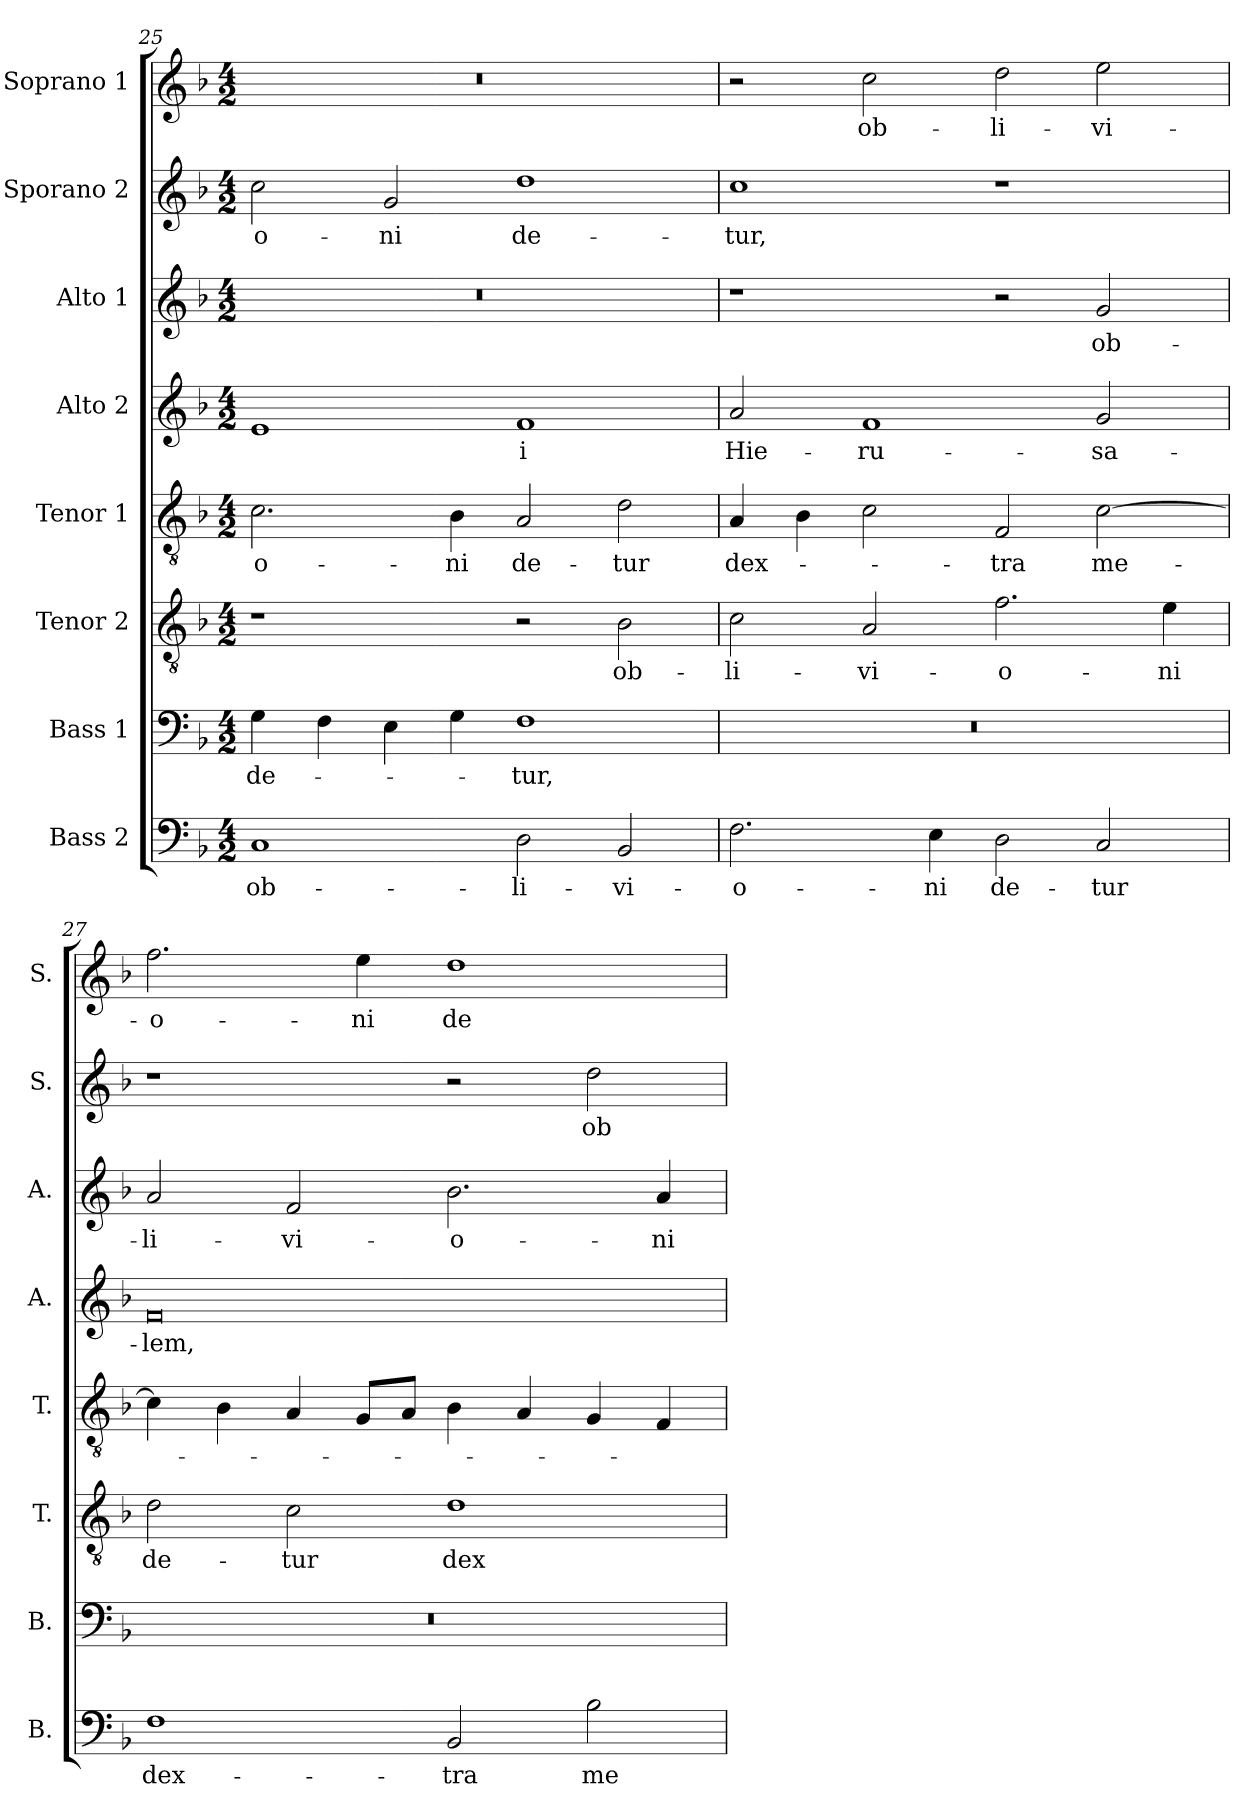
**kern	**text	**kern	**text	**kern	**text	**kern	**text	**kern	**text	**kern	**text	**kern	**text	**kern	**text
*part8	*part8	*part7	*part7	*part6	*part6	*part5	*part5	*part4	*part4	*part3	*part3	*part2	*part2	*part1	*part1
*staff8	*staff8	*staff7	*staff7	*staff6	*staff6	*staff5	*staff5	*staff4	*staff4	*staff3	*staff3	*staff2	*staff2	*staff1	*staff1
*I"Bass 2	*	*I"Bass 1	*	*I"Tenor 2	*	*I"Tenor 1	*	*I"Alto 2	*	*I"Alto 1	*	*I"Sporano 2	*	*I"Soprano 1	*
*I'B.	*	*I'B.	*	*I'T.	*	*I'T.	*	*I'A.	*	*I'A.	*	*I'S.	*	*I'S.	*
!!LO:PB:g=z
*clefF4	*	*clefF4	*	*clefGv2	*	*clefGv2	*	*clefG2	*	*clefG2	*	*clefG2	*	*clefG2	*
*	*	*	*	*ITrd7c12	*	*ITrd7c12	*	*	*	*	*	*	*	*	*
*k[b-]	*	*k[b-]	*	*k[b-]	*	*k[b-]	*	*k[b-]	*	*k[b-]	*	*k[b-]	*	*k[b-]	*
*F:	*	*F:	*	*F:	*	*F:	*	*F:	*	*F:	*	*F:	*	*F:	*
*M4/2	*	*M4/2	*	*M4/2	*	*M4/2	*	*M4/2	*	*M4/2	*	*M4/2	*	*M4/2	*
=25	=25	=25	=25	=25	=25	=25	=25	=25	=25	=25	=25	=25	=25	=25	=25
!	!LO:LY:b:color=#000000	!	!	!	!	!	!	!	!	!	!	!	!	!	!
!	!	!	!LO:LY:b:color=#000000	!	!	!	!	!	!	!	!	!	!	!	!
!	!	!	!	!	!	!	!LO:LY:b:color=#000000	!	!	!LO:N:vis=1	!	!	!	!	!
!	!	!	!	!	!	!	!	!	!	!	!	!	!LO:LY:b:color=#000000	!LO:N:vis=1	!
1Ci	ob-	4Gi\	de-	1r	.	2.Ci\	-o-	1ei	.	0r	.	2cci\	-o-	0r	.
.	.	4Fi\	.	.	.	.	.	.	.	.	.	.	.	.	.
!	!	!	!	!	!	!	!	!	!	!	!	!	!LO:LY:b:color=#000000	!	!
.	.	4Ei\	.	.	.	.	.	.	.	.	.	2gi/	-ni	.	.
!	!	!	!	!	!	!	!LO:LY:b:color=#000000	!	!	!	!	!	!	!	!
.	.	4Gi\	.	.	.	4BB-i\	-ni	.	.	.	.	.	.	.	.
!	!LO:LY:b:color=#000000	!	!	!	!	!	!	!	!	!	!	!	!	!	!
!	!	!	!LO:LY:b:color=#000000	!	!	!	!	!	!	!	!	!	!	!	!
!	!	!	!	!	!	!	!LO:LY:b:color=#000000	!	!	!	!	!	!	!	!
!	!	!	!	!	!	!	!	!	!LO:LY:b:color=#000000	!	!	!	!	!	!
!	!	!	!	!	!	!	!	!	!	!	!	!	!LO:LY:b:color=#000000	!	!
2Di\	-li-	1Fi	-tur,	2r	.	2AAi/	de-	1fi	-i	.	.	1ddi	de-	.	.
!	!LO:LY:b:color=#000000	!	!	!	!	!	!	!	!	!	!	!	!	!	!
!	!	!	!	!	!LO:LY:b:color=#000000	!	!	!	!	!	!	!	!	!	!
!	!	!	!	!	!	!	!LO:LY:b:color=#000000	!	!	!	!	!	!	!	!
2BB-i/	-vi-	.	.	2BB-i\	ob-	2Di\	-tur	.	.	.	.	.	.	.	.
=26	=26	=26	=26	=26	=26	=26	=26	=26	=26	=26	=26	=26	=26	=26	=26
!	!LO:LY:b:color=#000000	!LO:N:vis=1	!	!	!	!	!	!	!	!	!	!	!	!	!
!	!	!	!	!	!LO:LY:b:color=#000000	!	!	!	!	!	!	!	!	!	!
!	!	!	!	!	!	!	!LO:LY:b:color=#000000	!	!	!	!	!	!	!	!
!	!	!	!	!	!	!	!	!	!LO:LY:b:color=#000000	!	!	!	!	!	!
!	!	!	!	!	!	!	!	!	!	!	!	!	!LO:LY:b:color=#000000	!	!
2.Fi\	-o-	0r	.	2Ci\	-li-	4AAi/	dex-	2ai/	Hie-	1r	.	1cci	-tur,	2r	.
.	.	.	.	.	.	4BB-i\	.	.	.	.	.	.	.	.	.
!	!	!	!	!	!LO:LY:b:color=#000000	!	!	!	!	!	!	!	!	!	!
!	!	!	!	!	!	!	!	!	!LO:LY:b:color=#000000	!	!	!	!	!	!
!	!	!	!	!	!	!	!	!	!	!	!	!	!	!	!LO:LY:b:color=#000000
.	.	.	.	2AAi/	-vi-	2Ci\	.	1fi	-ru-	.	.	.	.	2cci\	ob-
!	!LO:LY:b:color=#000000	!	!	!	!	!	!	!	!	!	!	!	!	!	!
4Ei\	-ni	.	.	.	.	.	.	.	.	.	.	.	.	.	.
!	!LO:LY:b:color=#000000	!	!	!	!	!	!	!	!	!	!	!	!	!	!
!	!	!	!	!	!LO:LY:b:color=#000000	!	!	!	!	!	!	!	!	!	!
!	!	!	!	!	!	!	!LO:LY:b:color=#000000	!	!	!	!	!	!	!	!
!	!	!	!	!	!	!	!	!	!	!	!	!	!	!	!LO:LY:b:color=#000000
2Di\	de-	.	.	2.Fi\	-o-	2FFi/	-tra	.	.	2r	.	1r	.	2ddi\	-li-
!	!LO:LY:b:color=#000000	!	!	!	!	!	!	!	!	!	!	!	!	!	!
!	!	!	!	!	!	!	!LO:LY:b:color=#000000	!	!	!	!	!	!	!	!
!	!	!	!	!	!	!	!	!	!LO:LY:b:color=#000000	!	!	!	!	!	!
!	!	!	!	!	!	!	!	!	!	!	!LO:LY:b:color=#000000	!	!	!	!
!	!	!	!	!	!	!	!	!	!	!	!	!	!	!	!LO:LY:b:color=#000000
2Ci/	-tur	.	.	.	.	[>2Ci\	me-	2gi/	-sa-	2gi/	ob-	.	.	2eei\	-vi-
!	!	!	!	!	!LO:LY:b:color=#000000	!	!	!	!	!	!	!	!	!	!
.	.	.	.	4Ei\	-ni	.	.	.	.	.	.	.	.	.	.
=27	=27	=27	=27	=27	=27	=27	=27	=27	=27	=27	=27	=27	=27	=27	=27
!	!LO:LY:b:color=#000000	!LO:N:vis=1	!	!	!	!	!	!	!	!	!	!	!	!	!
!	!	!	!	!	!LO:LY:b:color=#000000	!	!	!	!	!	!	!	!	!	!
!	!	!	!	!	!	!	!	!	!LO:LY:b:color=#000000	!	!	!	!	!	!
!	!	!	!	!	!	!	!	!	!	!	!LO:LY:b:color=#000000	!	!	!	!
!	!	!	!	!	!	!	!	!	!	!	!	!	!	!	!LO:LY:b:color=#000000
1Fi	dex-	0r	.	2Di\	de-	4Ci\]	.	0fi	-lem,	2ai/	-li-	1r	.	2.ffi\	-o-
.	.	.	.	.	.	4BB-i\	.	.	.	.	.	.	.	.	.
!	!	!	!	!	!LO:LY:b:color=#000000	!	!	!	!	!	!	!	!	!	!
!	!	!	!	!	!	!	!	!	!	!	!LO:LY:b:color=#000000	!	!	!	!
.	.	.	.	2Ci\	-tur	4AAi/	.	.	.	2fi/	-vi-	.	.	.	.
!	!	!	!	!	!	!	!	!	!	!	!	!	!	!	!LO:LY:b:color=#000000
.	.	.	.	.	.	8GGi/L	.	.	.	.	.	.	.	4eei\	-ni
.	.	.	.	.	.	8AAi/J	.	.	.	.	.	.	.	.	.
!	!LO:LY:b:color=#000000	!	!	!	!	!	!	!	!	!	!	!	!	!	!
!	!	!	!	!	!LO:LY:b:color=#000000	!	!	!	!	!	!	!	!	!	!
!	!	!	!	!	!	!	!	!	!	!	!LO:LY:b:color=#000000	!	!	!	!
!	!	!	!	!	!	!	!	!	!	!	!	!	!	!	!LO:LY:b:color=#000000
2BB-i/	-tra	.	.	1Di	dex-	4BB-i\	.	.	.	2.b-i\	-o-	2r	.	1ddi	de-
.	.	.	.	.	.	4AAi/	.	.	.	.	.	.	.	.	.
!	!LO:LY:b:color=#000000	!	!	!	!	!	!	!	!	!	!	!	!	!	!
!	!	!	!	!	!	!	!	!	!	!	!	!	!LO:LY:b:color=#000000	!	!
2B-i\	me-	.	.	.	.	4GGi/	.	.	.	.	.	2ddi\	ob-	.	.
!	!	!	!	!	!	!	!	!	!	!	!LO:LY:b:color=#000000	!	!	!	!
.	.	.	.	.	.	4FFi/	.	.	.	4ai/	-ni	.	.	.	.
=	=	=	=	=	=	=	=	=	=	=	=	=	=	=	=
*-	*-	*-	*-	*-	*-	*-	*-	*-	*-	*-	*-	*-	*-	*-	*-
